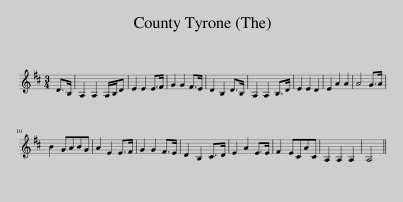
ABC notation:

X:1
L:1/8
M:3/4
I:linebreak $
K:D
V:1 treble
V:1
 D>B, | A,2 A,2 A,/B,/D | E2 E2 E>F | G2 G2 F>E | D2 B,2 D>B, | %5
 A,2 A,2 B,>D | E2 E2 D2 | E2 A2 A2 | A4 G>A |$ B2 GABG | %10
 A2 E2 E>F | G2 G2 F>E | D2 B,2 C>D | E2 A2 E>E | F2 ECAC | %15
 A,2 A,2 A,2 | A,4 || %17
